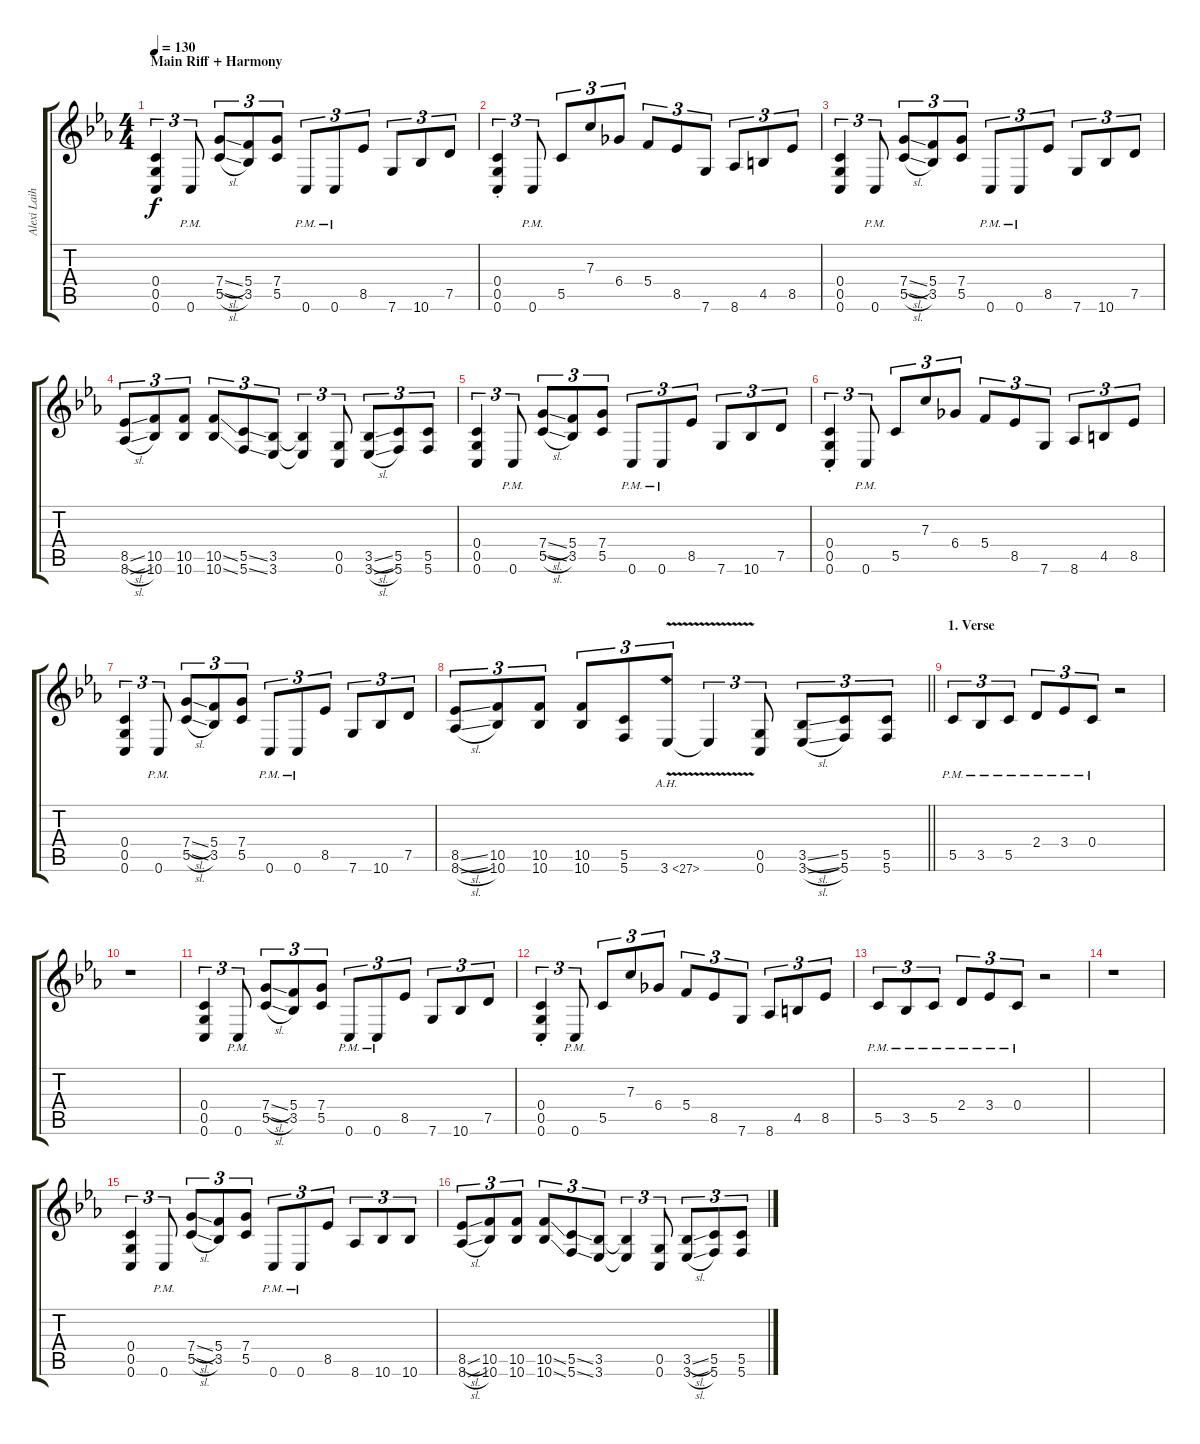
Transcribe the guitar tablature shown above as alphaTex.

\track ("Alexi Laiho" "Alexi Laih") {instrument distortionguitar}
\staff {score tabs}
\tuning (D4 A3 F3 C3 G2 C2) {hide}
\ts (4 4)
\section ("" "Main Riff + Harmony")
\tempo 130
\clef g2
\ks eb
(0.4 0.5 0.6).4{tu (3 2) dy f} 0.6{pm}.8{tu (3 2)} (7.4{sl} 5.5{sl}).8{tu (3 2)} (5.4 3.5).8{tu (3 2)} (7.4 5.5).8{tu (3 2)} 0.6{pm}.8{tu (3 2)} 0.6{pm}.8{tu (3 2)} 8.5.8{tu (3 2)} 7.6.8{tu (3 2)} 10.6.8{tu (3 2)} 7.5.8{tu (3 2)} |
(0.4{st} 0.5{st} 0.6{st}).4{tu (3 2)} 0.6{pm}.8{tu (3 2)} 5.5.8{tu (3 2)} 7.3.8{tu (3 2)} 6.4.8{tu (3 2)} 5.4.8{tu (3 2)} 8.5.8{tu (3 2)} 7.6.8{tu (3 2)} 8.6.8{tu (3 2)} 4.5.8{tu (3 2)} 8.5.8{tu (3 2)} |
(0.4 0.5 0.6).4{tu (3 2)} 0.6{pm}.8{tu (3 2)} (7.4{sl} 5.5{sl}).8{tu (3 2)} (5.4 3.5).8{tu (3 2)} (7.4 5.5).8{tu (3 2)} 0.6{pm}.8{tu (3 2)} 0.6{pm}.8{tu (3 2)} 8.5.8{tu (3 2)} 7.6.8{tu (3 2)} 10.6.8{tu (3 2)} 7.5.8{tu (3 2)} |
(8.5{sl} 8.6{sl}).8{tu (3 2)} (10.5 10.6).8{tu (3 2)} (10.5 10.6).8{tu (3 2)} (10.5{ss} 10.6{ss}).8{tu (3 2)} (5.5{ss} 5.6{ss}).8{tu (3 2)} (3.5 3.6).8{tu (3 2)} (3.5{t} 3.6{t}).4{tu (3 2)} (0.5 0.6).8{tu (3 2)} (3.5{sl} 3.6{sl}).8{tu (3 2)} (5.5 5.6).8{tu (3 2)} (5.5 5.6).8{tu (3 2)} |
(0.4 0.5 0.6).4{tu (3 2)} 0.6{pm}.8{tu (3 2)} (7.4{sl} 5.5{sl}).8{tu (3 2)} (5.4 3.5).8{tu (3 2)} (7.4 5.5).8{tu (3 2)} 0.6{pm}.8{tu (3 2)} 0.6{pm}.8{tu (3 2)} 8.5.8{tu (3 2)} 7.6.8{tu (3 2)} 10.6.8{tu (3 2)} 7.5.8{tu (3 2)} |
(0.4{st} 0.5{st} 0.6{st}).4{tu (3 2)} 0.6{pm}.8{tu (3 2)} 5.5.8{tu (3 2)} 7.3.8{tu (3 2)} 6.4.8{tu (3 2)} 5.4.8{tu (3 2)} 8.5.8{tu (3 2)} 7.6.8{tu (3 2)} 8.6.8{tu (3 2)} 4.5.8{tu (3 2)} 8.5.8{tu (3 2)} |
(0.4 0.5 0.6).4{tu (3 2)} 0.6{pm}.8{tu (3 2)} (7.4{sl} 5.5{sl}).8{tu (3 2)} (5.4 3.5).8{tu (3 2)} (7.4 5.5).8{tu (3 2)} 0.6{pm}.8{tu (3 2)} 0.6{pm}.8{tu (3 2)} 8.5.8{tu (3 2)} 7.6.8{tu (3 2)} 10.6.8{tu (3 2)} 7.5.8{tu (3 2)} |
\barLineRight lightlight
(8.5{sl} 8.6{sl}).8{tu (3 2)} (10.5 10.6).8{tu (3 2)} (10.5 10.6).8{tu (3 2)} (10.5 10.6).8{tu (3 2)} (5.5 5.6).8{tu (3 2)} 3.6{ah 24 v}.8{tu (3 2)} 3.6{t}.4{tu (3 2)} (0.5 0.6).8{tu (3 2)} (3.5{sl} 3.6{sl}).8{tu (3 2)} (5.5 5.6).8{tu (3 2)} (5.5 5.6).8{tu (3 2)} |
\section ("" "1. Verse")
5.5{pm}.8{tu (3 2)} 3.5{pm}.8{tu (3 2)} 5.5{pm}.8{tu (3 2)} 2.4{pm}.8{tu (3 2)} 3.4{pm}.8{tu (3 2)} 0.4{pm}.8{tu (3 2)} r.2 |
r.1 |
(0.4 0.5 0.6).4{tu (3 2)} 0.6{pm}.8{tu (3 2)} (7.4{sl} 5.5{sl}).8{tu (3 2)} (5.4 3.5).8{tu (3 2)} (7.4 5.5).8{tu (3 2)} 0.6{pm}.8{tu (3 2)} 0.6{pm}.8{tu (3 2)} 8.5.8{tu (3 2)} 7.6.8{tu (3 2)} 10.6.8{tu (3 2)} 7.5.8{tu (3 2)} |
(0.4{st} 0.5{st} 0.6{st}).4{tu (3 2)} 0.6{pm}.8{tu (3 2)} 5.5.8{tu (3 2)} 7.3.8{tu (3 2)} 6.4.8{tu (3 2)} 5.4.8{tu (3 2)} 8.5.8{tu (3 2)} 7.6.8{tu (3 2)} 8.6.8{tu (3 2)} 4.5.8{tu (3 2)} 8.5.8{tu (3 2)} |
5.5{pm}.8{tu (3 2)} 3.5{pm}.8{tu (3 2)} 5.5{pm}.8{tu (3 2)} 2.4{pm}.8{tu (3 2)} 3.4{pm}.8{tu (3 2)} 0.4{pm}.8{tu (3 2)} r.2 |
r.1 |
(0.4 0.5 0.6).4{tu (3 2)} 0.6{pm}.8{tu (3 2)} (7.4{sl} 5.5{sl}).8{tu (3 2)} (5.4 3.5).8{tu (3 2)} (7.4 5.5).8{tu (3 2)} 0.6{pm}.8{tu (3 2)} 0.6{pm}.8{tu (3 2)} 8.5.8{tu (3 2)} 8.6.8{tu (3 2)} 10.6.8{tu (3 2)} 10.6.8{tu (3 2)} |
(8.5{sl} 8.6{sl}).8{tu (3 2)} (10.5 10.6).8{tu (3 2)} (10.5 10.6).8{tu (3 2)} (10.5{ss} 10.6{ss}).8{tu (3 2)} (5.5{ss} 5.6{ss}).8{tu (3 2)} (3.5 3.6).8{tu (3 2)} (3.5{t} 3.6{t}).4{tu (3 2)} (0.5 0.6).8{tu (3 2)} (3.5{sl} 3.6{sl}).8{tu (3 2)} (5.5 5.6).8{tu (3 2)} (5.5 5.6).8{tu (3 2)}
